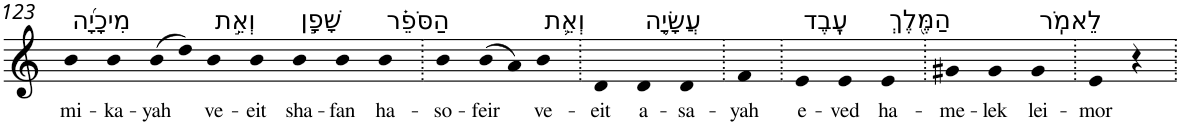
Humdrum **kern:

**kern	**text
*part1	*part1
*staff1	*staff1
*I"Piano	*
*I'Pno	*
!!LO:PB:g=z
*clefG2	*
*k[]	*
=123	=123
!LO:TX:a:t=מִיכָיָ֜ה	!
!	!LO:LY:b
4b	mi-
!	!LO:LY:b
4b	-ka-
!	!LO:LY:b
(>8b	-yah
8dd)	.
!LO:TX:a:t=וְאֵ֣ת	!
!	!LO:LY:b
4b	ve-
!	!LO:LY:b
4b	-eit
!LO:TX:a:t=שָׁפָ֣ן	!
!	!LO:LY:b
4b	sha-
!	!LO:LY:b
4b	-fan
!LO:TX:a:t=הַסֹּפֵ֗ר	!
!	!LO:LY:b
4b	ha-
=124.	=124.
!	!LO:LY:b
4b	-so-
!	!LO:LY:b
(>8b	-feir
8a)	.
!LO:TX:a:t=וְאֵ֛ת	!
!	!LO:LY:b
4b	ve-
=125.	=125.
!	!LO:LY:b
4d	-eit
!LO:TX:a:t=עֲשָׂיָ֥ה	!
!	!LO:LY:b
4d	a-
!	!LO:LY:b
4d	-sa-
=126.	=126.
!	!LO:LY:b
4f	-yah
=127.	=127.
!LO:TX:a:t=עֶֽבֶד	!
!	!LO:LY:b
4e	e-
!	!LO:LY:b
4e	-ved
!LO:TX:a:t=הַמֶּ֖לֶךְ	!
!	!LO:LY:b
4e	ha-
=128.	=128.
!	!LO:LY:b
4g#X	-me-
!	!LO:LY:b
4g#	-lek
!LO:TX:a:t=לֵאמֹֽר	!
!	!LO:LY:b
4g#	lei-
=129.	=129.
!	!LO:LY:b
4e	-mor
4r	.
=.	=.
*-	*-
